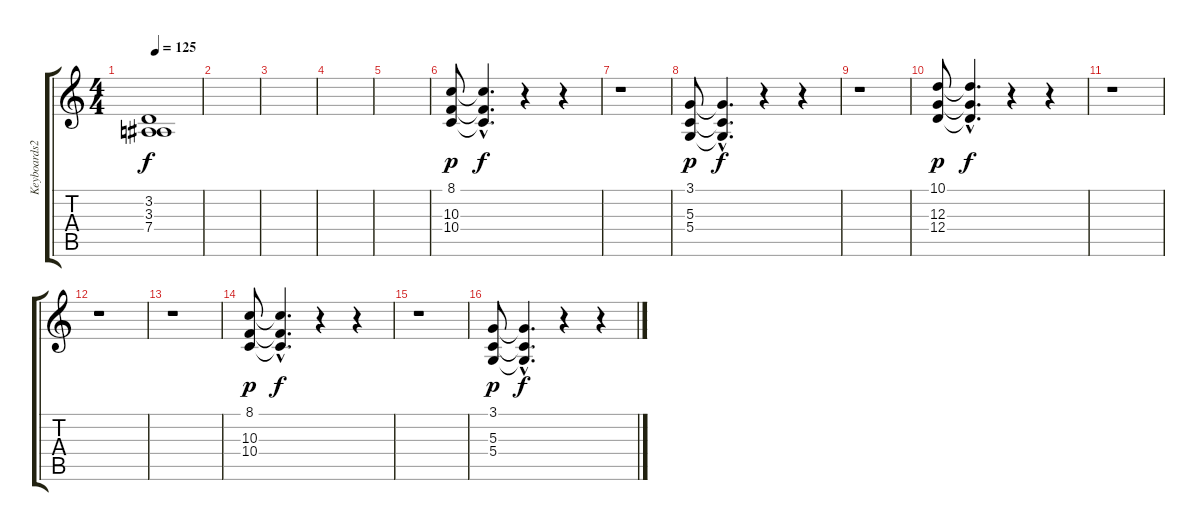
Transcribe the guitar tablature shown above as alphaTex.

\track ("Keyboards2" "Keyboards2") {instrument pad8sweep}
\staff {score tabs}
\tuning (E4 B3 G3 D3 A2 E2) {hide}
\ts (4 4)
\tempo 125
\clef g2
\ks c
(3.2 3.3 7.4).1{dy f} |
|
|
|
|
(8.1 10.3 10.4).8{dy p volume 16 balance 8 instrument pad4choir} (8.1{hac t} 10.3{hac t} 10.4{hac t}).4{d dy f} r.4 r.4 |
r.1 |
(3.1 5.3 5.4).8{dy p volume 16 balance 8 instrument pad4choir} (3.1{hac t} 5.3{hac t} 5.4{hac t}).4{d dy f} r.4 r.4 |
r.1 |
(10.1 12.3 12.4).8{dy p volume 16 balance 8 instrument pad4choir} (10.1{hac t} 12.3{hac t} 12.4{hac t}).4{d dy f} r.4 r.4 |
r.1 |
r.1 |
r.1 |
(8.1 10.3 10.4).8{dy p volume 16 instrument pad4choir} (8.1{hac t} 10.3{hac t} 10.4{hac t}).4{d dy f} r.4 r.4 |
r.1 |
(3.1 5.3 5.4).8{dy p volume 16 instrument pad4choir} (3.1{hac t} 5.3{hac t} 5.4{hac t}).4{d dy f} r.4 r.4
